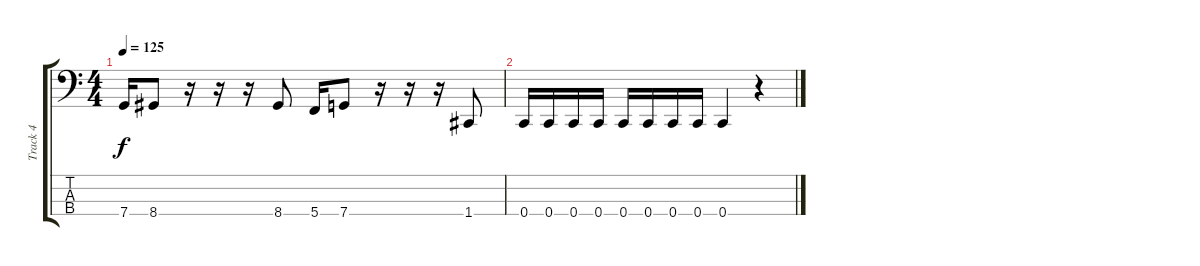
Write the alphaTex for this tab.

\track ("Track 4" "Track 4") {instrument electricbasspick}
\staff {score tabs}
\tuning (F2 C2 G1 C1) {hide}
\ts (4 4)
\tempo 125
\clef f4
\ks c
7.4.16{dy f} 8.4.8 r.16 r.16 r.16 8.4.8 5.4.16 7.4.8 r.16 r.16 r.16 1.4.8 |
0.4.16 0.4.16 0.4.16 0.4.16 0.4.16 0.4.16 0.4.16 0.4.16 0.4.4 r.4
